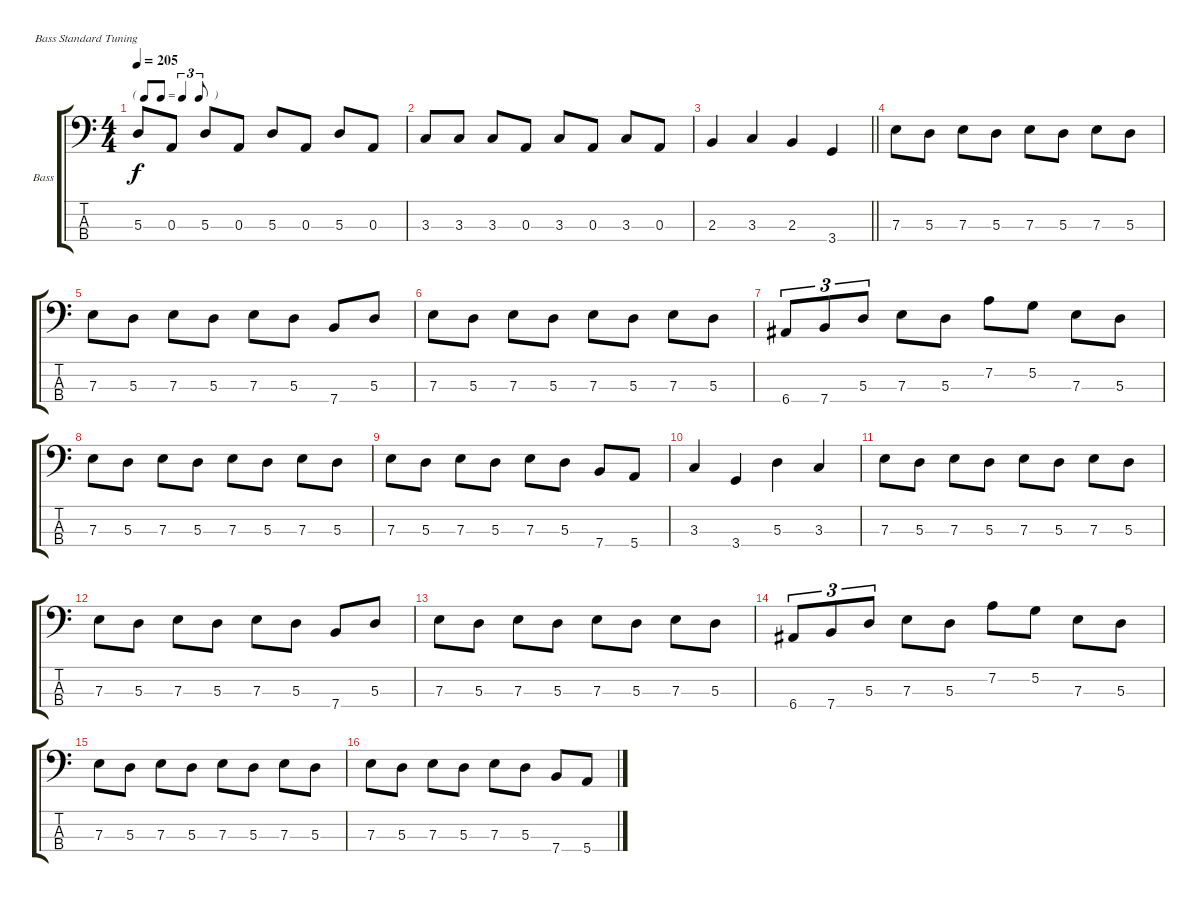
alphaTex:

\bracketExtendMode groupsimilarinstruments
\firstSystemTrackNameOrientation horizontal
\otherSystemsTrackNameOrientation horizontal
\track ("Bass" "Bass") {instrument electricbassfinger}
\staff {score tabs}
\tuning (G2 D2 A1 E1)
\ts (4 4)
\tf triplet8th
\tempo 205
\clef f4
\ks c
5.3.8{dy f} 0.3.8 5.3.8 0.3.8 5.3.8 0.3.8 5.3.8 0.3.8 |
3.3.8 3.3.8 3.3.8 0.3.8 3.3.8 0.3.8 3.3.8 0.3.8 |
\barLineRight lightlight
2.3.4 3.3.4 2.3.4 3.4.4 |
7.3.8 5.3.8 7.3.8 5.3.8 7.3.8 5.3.8 7.3.8 5.3.8 |
7.3.8 5.3.8 7.3.8 5.3.8 7.3.8 5.3.8 7.4.8 5.3.8 |
7.3.8 5.3.8 7.3.8 5.3.8 7.3.8 5.3.8 7.3.8 5.3.8 |
6.4.8{tu (3 2)} 7.4.8{tu (3 2)} 5.3.8{tu (3 2)} 7.3.8 5.3.8 7.2.8 5.2.8 7.3.8 5.3.8 |
7.3.8 5.3.8 7.3.8 5.3.8 7.3.8 5.3.8 7.3.8 5.3.8 |
7.3.8 5.3.8 7.3.8 5.3.8 7.3.8 5.3.8 7.4.8 5.4.8 |
3.3.4 3.4.4 5.3.4 3.3.4 |
7.3.8 5.3.8 7.3.8 5.3.8 7.3.8 5.3.8 7.3.8 5.3.8 |
7.3.8 5.3.8 7.3.8 5.3.8 7.3.8 5.3.8 7.4.8 5.3.8 |
7.3.8 5.3.8 7.3.8 5.3.8 7.3.8 5.3.8 7.3.8 5.3.8 |
6.4.8{tu (3 2)} 7.4.8{tu (3 2)} 5.3.8{tu (3 2)} 7.3.8 5.3.8 7.2.8 5.2.8 7.3.8 5.3.8 |
7.3.8 5.3.8 7.3.8 5.3.8 7.3.8 5.3.8 7.3.8 5.3.8 |
7.3.8 5.3.8 7.3.8 5.3.8 7.3.8 5.3.8 7.4.8 5.4.8
